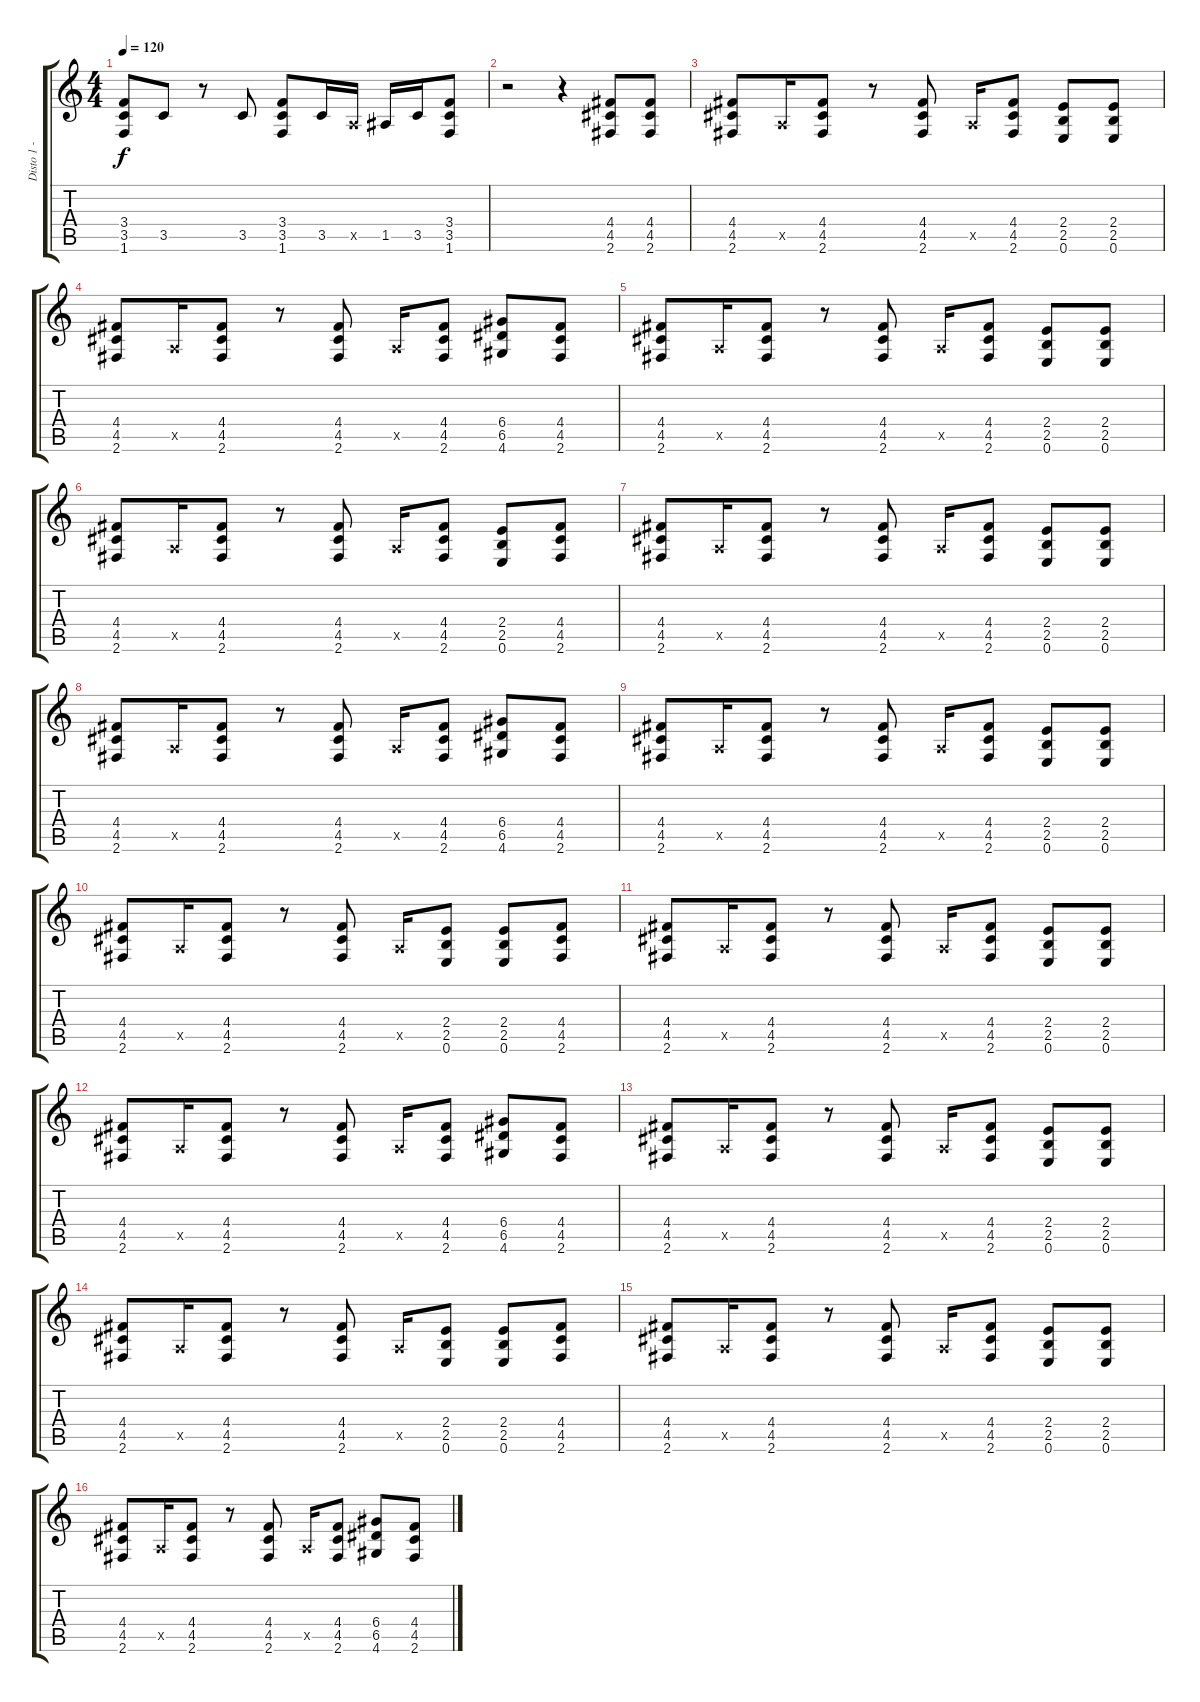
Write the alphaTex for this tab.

\track ("Disto 1 - Right" "Disto 1 - ") {instrument distortionguitar}
\staff {score tabs}
\tuning (E4 B3 G3 D3 A2 E2) {hide}
\ts (4 4)
\tempo 120
\clef g2
\ks c
(3.4 3.5 1.6).8{dy f} 3.5.8 r.8 3.5.8 (3.4 3.5 1.6).8 3.5.16 0.5{x}.16 1.5.16 3.5.16 (3.4 3.5 1.6).8 |
r.2 r.4 (4.4 4.5 2.6).8 (4.4 4.5 2.6).8 |
(4.4 4.5 2.6).8 0.5{x}.16 (4.4 4.5 2.6).8 r.8 (4.4 4.5 2.6).8 0.5{x}.16 (4.4 4.5 2.6).8 (2.4 2.5 0.6).8 (2.4 2.5 0.6).8 |
(4.4 4.5 2.6).8 0.5{x}.16 (4.4 4.5 2.6).8 r.8 (4.4 4.5 2.6).8 0.5{x}.16 (4.4 4.5 2.6).8 (6.4 6.5 4.6).8 (4.4 4.5 2.6).8 |
(4.4 4.5 2.6).8 0.5{x}.16 (4.4 4.5 2.6).8 r.8 (4.4 4.5 2.6).8 0.5{x}.16 (4.4 4.5 2.6).8 (2.4 2.5 0.6).8 (2.4 2.5 0.6).8 |
(4.4 4.5 2.6).8 0.5{x}.16 (4.4 4.5 2.6).8 r.8 (4.4 4.5 2.6).8 0.5{x}.16 (4.4 4.5 2.6).8 (2.4 2.5 0.6).8 (4.4 4.5 2.6).8 |
(4.4 4.5 2.6).8 0.5{x}.16 (4.4 4.5 2.6).8 r.8 (4.4 4.5 2.6).8 0.5{x}.16 (4.4 4.5 2.6).8 (2.4 2.5 0.6).8 (2.4 2.5 0.6).8 |
(4.4 4.5 2.6).8 0.5{x}.16 (4.4 4.5 2.6).8 r.8 (4.4 4.5 2.6).8 0.5{x}.16 (4.4 4.5 2.6).8 (6.4 6.5 4.6).8 (4.4 4.5 2.6).8 |
(4.4 4.5 2.6).8 0.5{x}.16 (4.4 4.5 2.6).8 r.8 (4.4 4.5 2.6).8 0.5{x}.16 (4.4 4.5 2.6).8 (2.4 2.5 0.6).8 (2.4 2.5 0.6).8 |
(4.4 4.5 2.6).8 0.5{x}.16 (4.4 4.5 2.6).8 r.8 (4.4 4.5 2.6).8 0.5{x}.16 (2.4 2.5 0.6).8 (2.4 2.5 0.6).8 (4.4 4.5 2.6).8 |
(4.4 4.5 2.6).8 0.5{x}.16 (4.4 4.5 2.6).8 r.8 (4.4 4.5 2.6).8 0.5{x}.16 (4.4 4.5 2.6).8 (2.4 2.5 0.6).8 (2.4 2.5 0.6).8 |
(4.4 4.5 2.6).8 0.5{x}.16 (4.4 4.5 2.6).8 r.8 (4.4 4.5 2.6).8 0.5{x}.16 (4.4 4.5 2.6).8 (6.4 6.5 4.6).8 (4.4 4.5 2.6).8 |
(4.4 4.5 2.6).8 0.5{x}.16 (4.4 4.5 2.6).8 r.8 (4.4 4.5 2.6).8 0.5{x}.16 (4.4 4.5 2.6).8 (2.4 2.5 0.6).8 (2.4 2.5 0.6).8 |
(4.4 4.5 2.6).8 0.5{x}.16 (4.4 4.5 2.6).8 r.8 (4.4 4.5 2.6).8 0.5{x}.16 (2.4 2.5 0.6).8 (2.4 2.5 0.6).8 (4.4 4.5 2.6).8 |
(4.4 4.5 2.6).8 0.5{x}.16 (4.4 4.5 2.6).8 r.8 (4.4 4.5 2.6).8 0.5{x}.16 (4.4 4.5 2.6).8 (2.4 2.5 0.6).8 (2.4 2.5 0.6).8 |
(4.4 4.5 2.6).8 0.5{x}.16 (4.4 4.5 2.6).8 r.8 (4.4 4.5 2.6).8 0.5{x}.16 (4.4 4.5 2.6).8 (6.4 6.5 4.6).8 (4.4 4.5 2.6).8
